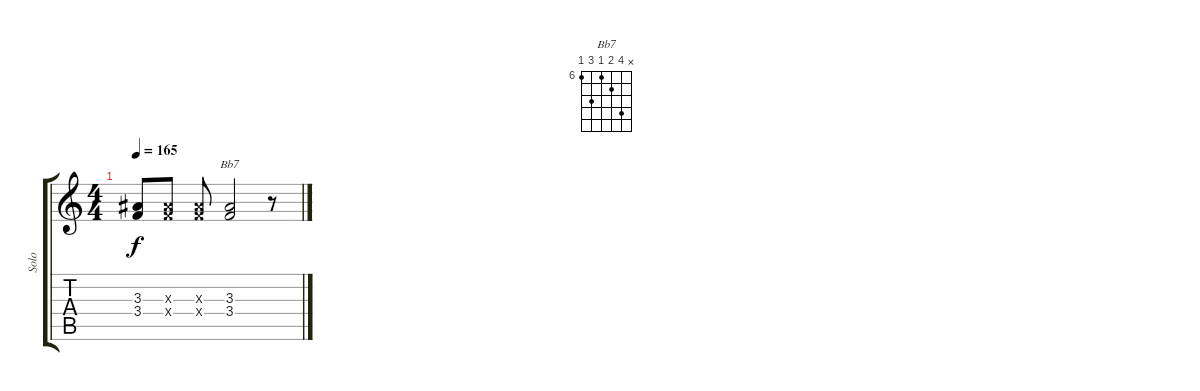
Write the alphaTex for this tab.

\track ("Solo" "Solo") {instrument distortionguitar}
\staff {score tabs}
\tuning (E4 B3 G3 D3 A2 E2) {hide}
\chord ("Bb7" x 9 7 6 8 6) {firstfret 6}
\ts (4 4)
\tempo 165
\clef g2
\ks c
(3.3 3.4).8{dy f} (3.3{x} 3.4{x}).8 (3.3{x} 3.4{x}).8 (3.3 3.4).2{ch "Bb7"} r.8
